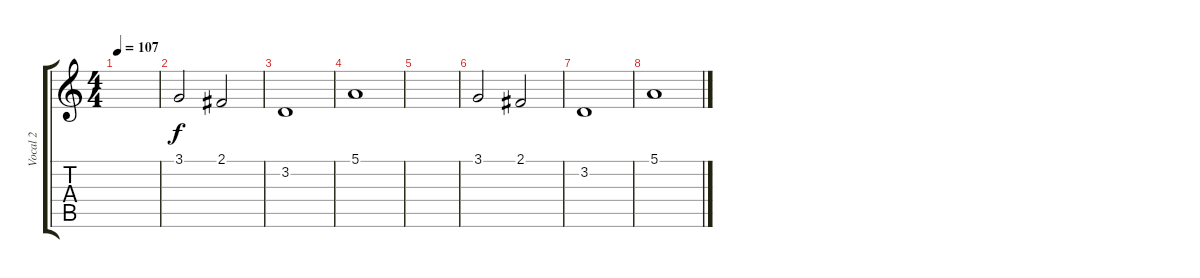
\track ("Vocal 2" "Vocal 2") {instrument choiraahs}
\staff {score tabs}
\tuning (E4 B3 G3 D3 A2 E2) {hide}
\ts (4 4)
\tempo 107
\clef g2
\ks c
|
3.1.2 2.1.2 |
3.2.1 |
5.1.1 |
|
3.1.2 2.1.2 |
3.2.1 |
5.1.1
